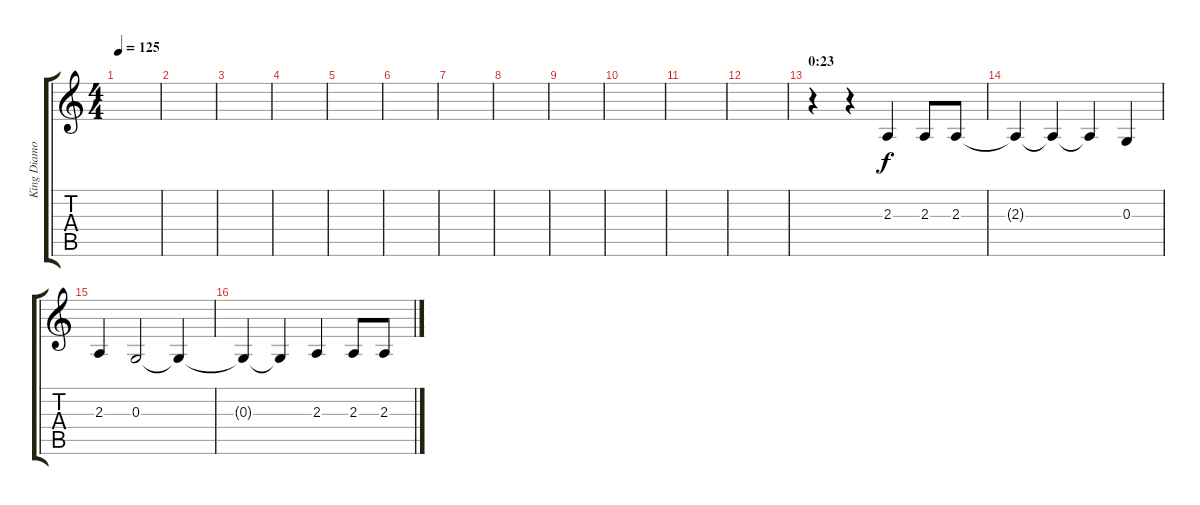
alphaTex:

\track ("King Diamond (Vocals)" "King Diamo") {instrument stringensemble1}
\staff {score tabs}
\tuning (E4 B3 G3 D3 A2 E2) {hide}
\ts (4 4)
\tempo 125
\clef g2
\ks c
|
|
|
|
|
|
|
|
|
|
|
|
\section ("" "0:23")
r.4 r.4 2.3.4 2.3.8 2.3.8 |
2.3{t}.4 2.3{t}.4 2.3{t}.4 0.3.4 |
2.3.4 0.3.2 0.3{t}.4 |
0.3{t}.4 0.3{t}.4 2.3.4 2.3.8 2.3.8
